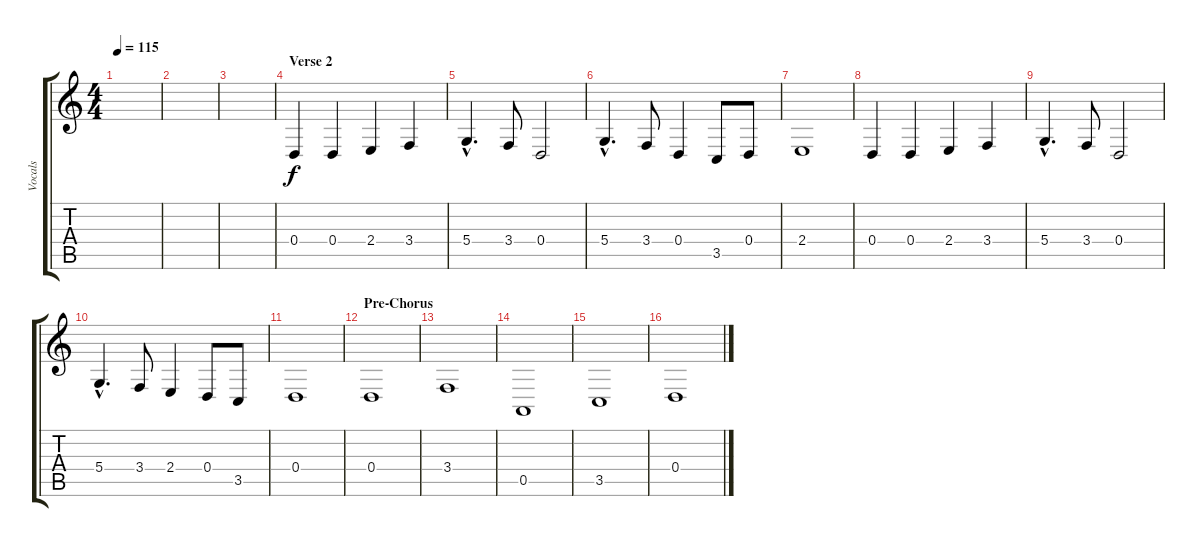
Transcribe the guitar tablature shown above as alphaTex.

\track ("Vocals" "Vocals") {instrument choiraahs}
\staff {score tabs}
\tuning (E4 B3 G3 D3 A2 E2) {hide}
\ts (4 4)
\tempo 115
\clef g2
\ks c
|
|
|
\section ("" "Verse 2")
0.4.4 0.4.4 2.4.4 3.4.4 |
5.4{hac}.4{d} 3.4.8 0.4.2 |
5.4{hac}.4{d} 3.4.8 0.4.4 3.5.8 0.4.8 |
2.4.1 |
0.4.4 0.4.4 2.4.4 3.4.4 |
5.4{hac}.4{d} 3.4.8 0.4.2 |
5.4{hac}.4{d} 3.4.8 2.4.4 0.4.8 3.5.8 |
0.4.1 |
\section ("" "Pre-Chorus")
0.4.1 |
3.4.1 |
0.5.1 |
3.5.1 |
0.4.1
